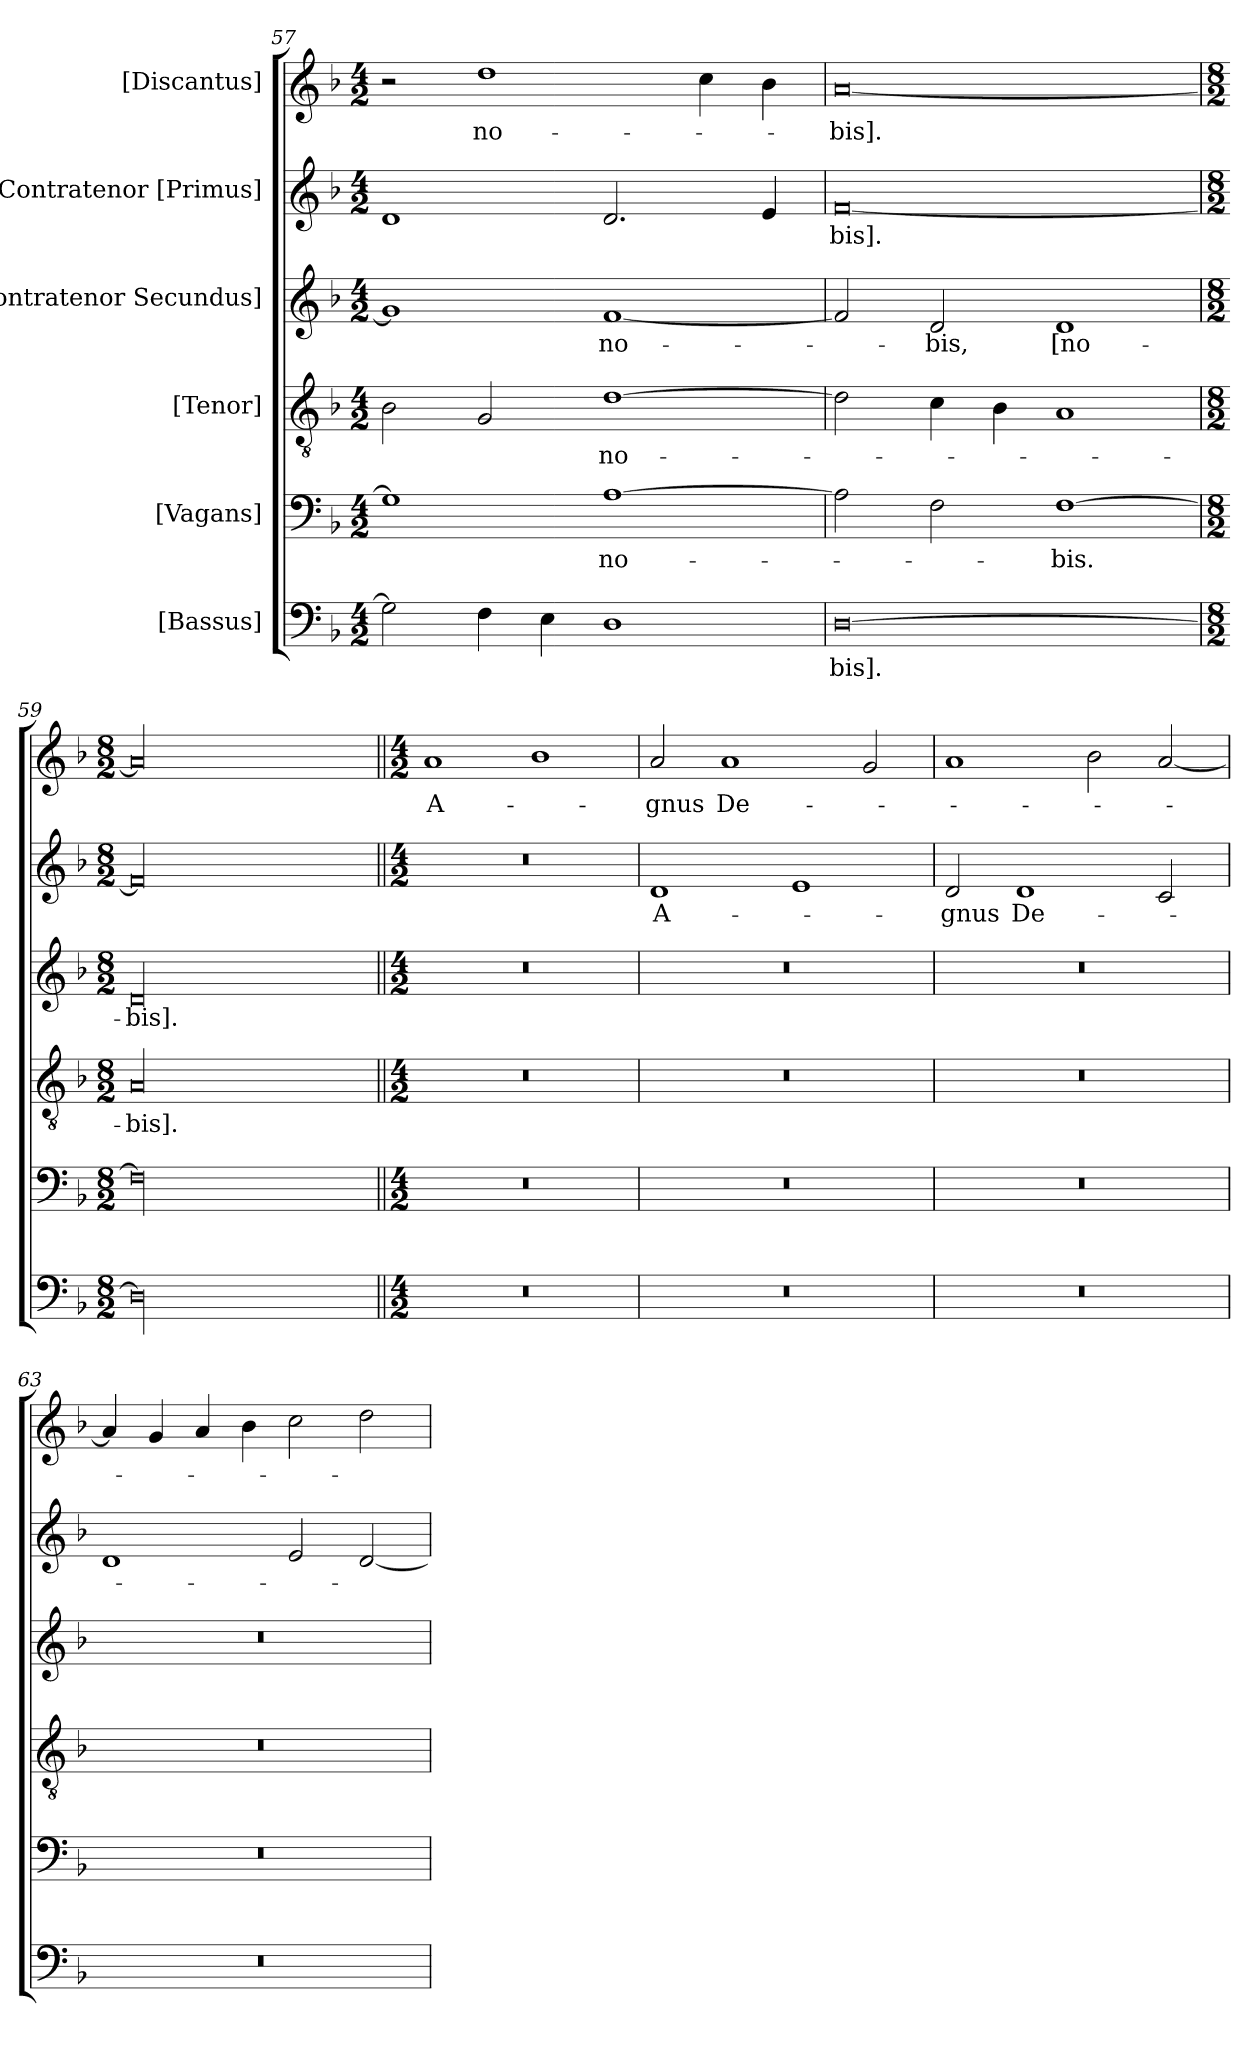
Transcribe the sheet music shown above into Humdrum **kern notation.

**kern	**text	**kern	**text	**kern	**text	**kern	**text	**kern	**text	**kern	**text
*part6	*part6	*part5	*part5	*part4	*part4	*part3	*part3	*part2	*part2	*part1	*part1
*staff6	*staff6	*staff5	*staff5	*staff4	*staff4	*staff3	*staff3	*staff2	*staff2	*staff1	*staff1
*I"[Bassus]	*	*I"[Vagans]	*	*I"[Tenor]	*	*I"[Contratenor Secundus]	*	*I"Contratenor [Primus]	*	*I"[Discantus]	*
*clefF4	*	*clefF4	*	*clefGv2	*	*clefG2	*	*clefG2	*	*clefG2	*
*k[b-]	*	*k[b-]	*	*k[b-]	*	*k[b-]	*	*k[b-]	*	*k[b-]	*
*M4/2	*	*M4/2	*	*M4/2	*	*M4/2	*	*M4/2	*	*M4/2	*
=57	=57	=57	=57	=57	=57	=57	=57	=57	=57	=57	=57
2G\]	.	1G\]	.	2B-\	.	1g/]	.	1d/	.	2r	.
4F\	.	.	.	2G/	.	.	.	.	.	1dd\	no-
4E\	.	.	.	.	.	.	.	.	.	.	.
1D\	.	[1A\	no-	[1d\	no-	[1f/	no-	2.d/	.	.	.
.	.	.	.	.	.	.	.	.	.	4cc\	.
.	.	.	.	.	.	.	.	4e/	.	4b-\	.
=58	=58	=58	=58	=58	=58	=58	=58	=58	=58	=58	=58
[0D\	-bis].	2A\]	.	2d\]	.	2f/]	.	[0f/	-bis].	[0a/	-bis].
.	.	2F\	.	4c\	.	2d/	-bis,	.	.	.	.
.	.	.	.	4B-\	.	.	.	.	.	.	.
.	.	[1F\	-bis.	1A/	.	1d/	[no-	.	.	.	.
=59	=59	=59	=59	=59	=59	=59	=59	=59	=59	=59	=59
*M8/2	*	*M8/2	*	*M8/2	*	*M8/2	*	*M8/2	*	*M8/2	*
00D\]	.	00F\]	.	00A/	-bis].	00d/	-bis].	00f/]	.	00a/]	.
=60||	=60||	=60||	=60||	=60||	=60||	=60||	=60||	=60||	=60||	=60||	=60||
*M4/2	*	*M4/2	*	*M4/2	*	*M4/2	*	*M4/2	*	*M4/2	*
0r	.	0r	.	0r	.	0r	.	0r	.	1a/	A-
.	.	.	.	.	.	.	.	.	.	1b-\	.
=61	=61	=61	=61	=61	=61	=61	=61	=61	=61	=61	=61
0r	.	0r	.	0r	.	0r	.	1d/	A-	2a/	-gnus
.	.	.	.	.	.	.	.	.	.	1a/	De-
.	.	.	.	.	.	.	.	1e/	.	.	.
.	.	.	.	.	.	.	.	.	.	2g/	.
=62	=62	=62	=62	=62	=62	=62	=62	=62	=62	=62	=62
0r	.	0r	.	0r	.	0r	.	2d/	-gnus	1a/	.
.	.	.	.	.	.	.	.	1d/	De-	.	.
.	.	.	.	.	.	.	.	.	.	2b-\	.
.	.	.	.	.	.	.	.	2c/	.	[2a/	.
=63	=63	=63	=63	=63	=63	=63	=63	=63	=63	=63	=63
0r	.	0r	.	0r	.	0r	.	1d/	.	4a/]	.
.	.	.	.	.	.	.	.	.	.	4g/	.
.	.	.	.	.	.	.	.	.	.	4a/	.
.	.	.	.	.	.	.	.	.	.	4b-\	.
.	.	.	.	.	.	.	.	2e/	.	2cc\	.
.	.	.	.	.	.	.	.	[2d/	.	2dd\	.
=	=	=	=	=	=	=	=	=	=	=	=
*-	*-	*-	*-	*-	*-	*-	*-	*-	*-	*-	*-
